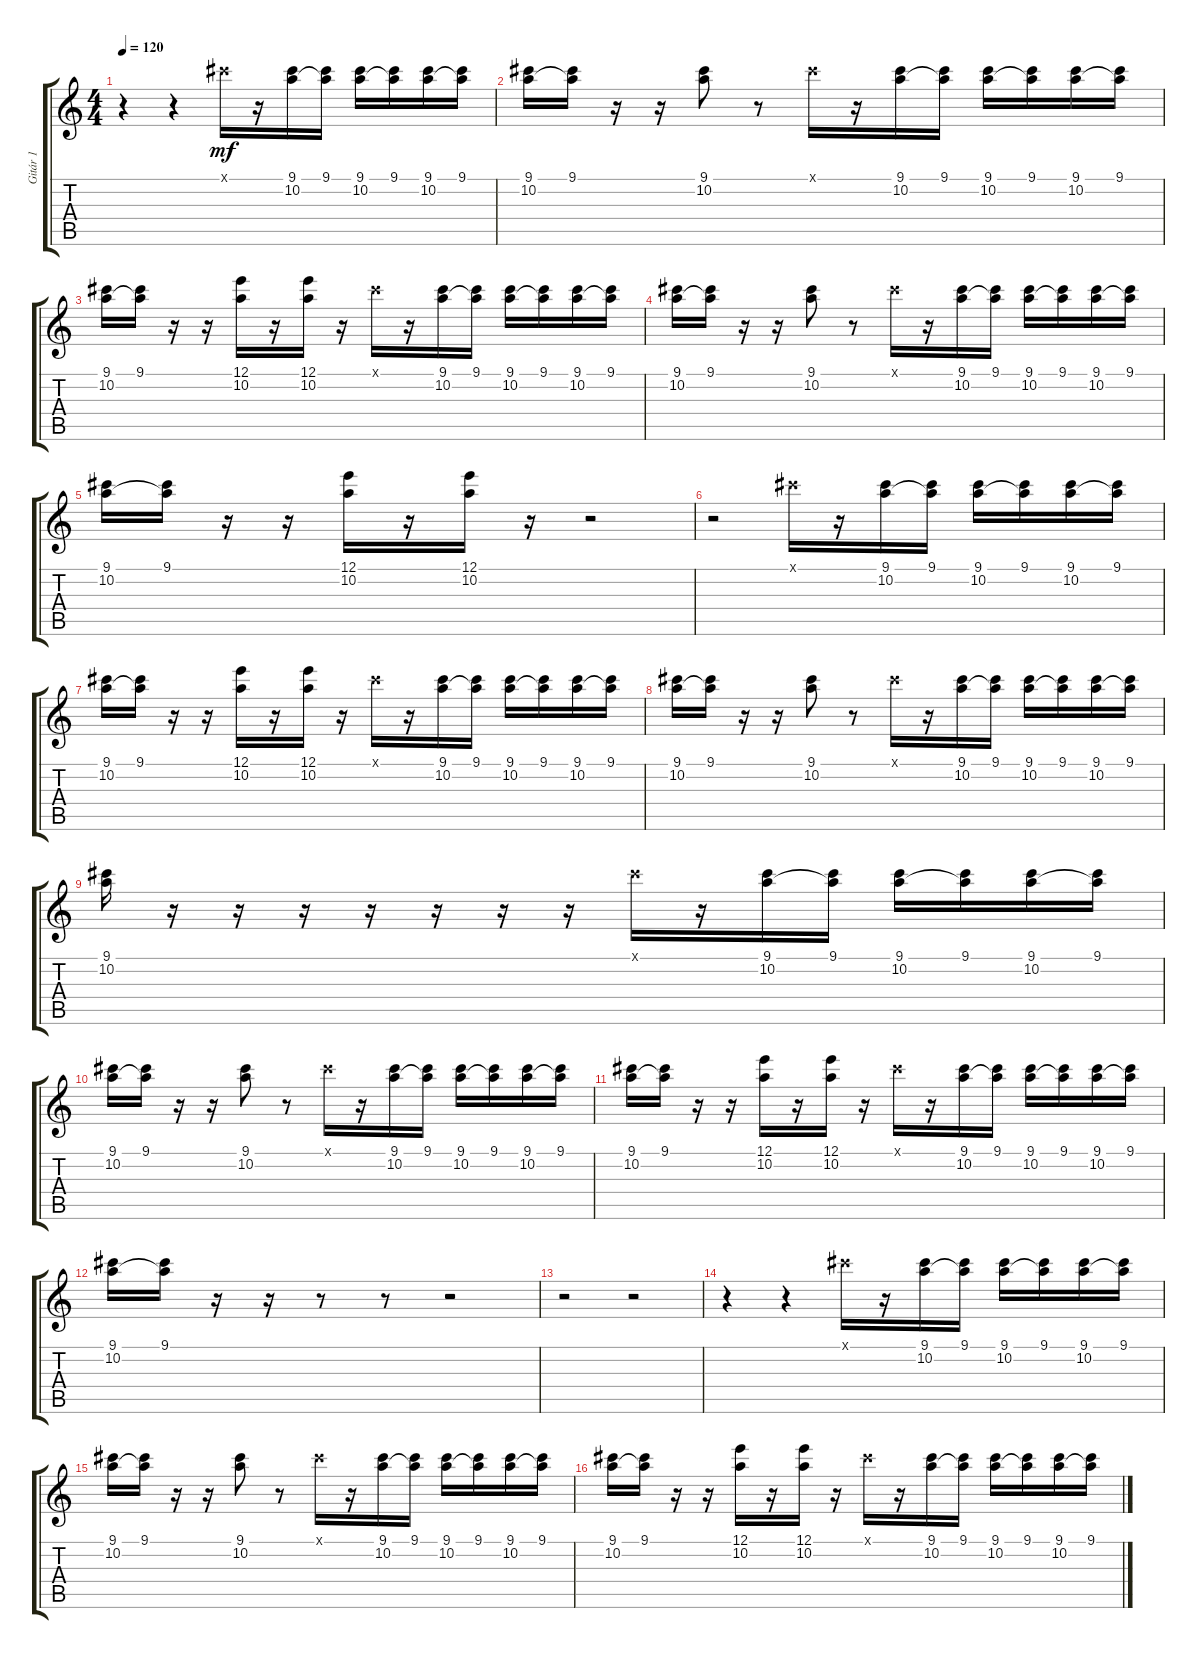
\track ("Gitár 1" "Gitár 1") {instrument acousticguitarsteel}
\staff {score tabs}
\tuning (E4 B3 G3 D3 A2 E2) {hide}
\ts (4 4)
\tempo 120
\clef g2
\ks c
r.4{dy mf} r.4 9.1{x}.16 r.16 (9.1 10.2).16 (9.1 10.2{t}).16 (9.1 10.2).16 (9.1 10.2{t}).16 (9.1 10.2).16 (9.1 10.2{t}).16 |
(9.1 10.2).16 (9.1 10.2{t}).16 r.16 r.16 (9.1 10.2).8 r.8 9.1{x}.16 r.16 (9.1 10.2).16 (9.1 10.2{t}).16 (9.1 10.2).16 (9.1 10.2{t}).16 (9.1 10.2).16 (9.1 10.2{t}).16 |
(9.1 10.2).16 (9.1 10.2{t}).16 r.16 r.16 (12.1 10.2).16 r.16 (12.1 10.2).16 r.16 9.1{x}.16 r.16 (9.1 10.2).16 (9.1 10.2{t}).16 (9.1 10.2).16 (9.1 10.2{t}).16 (9.1 10.2).16 (9.1 10.2{t}).16 |
(9.1 10.2).16 (9.1 10.2{t}).16 r.16 r.16 (9.1 10.2).8 r.8 9.1{x}.16 r.16 (9.1 10.2).16 (9.1 10.2{t}).16 (9.1 10.2).16 (9.1 10.2{t}).16 (9.1 10.2).16 (9.1 10.2{t}).16 |
(9.1 10.2).16 (9.1 10.2{t}).16 r.16 r.16 (12.1 10.2).16 r.16 (12.1 10.2).16 r.16 r.2 |
r.2 9.1{x}.16 r.16 (9.1 10.2).16 (9.1 10.2{t}).16 (9.1 10.2).16 (9.1 10.2{t}).16 (9.1 10.2).16 (9.1 10.2{t}).16 |
(9.1 10.2).16 (9.1 10.2{t}).16 r.16 r.16 (12.1 10.2).16 r.16 (12.1 10.2).16 r.16 9.1{x}.16 r.16 (9.1 10.2).16 (9.1 10.2{t}).16 (9.1 10.2).16 (9.1 10.2{t}).16 (9.1 10.2).16 (9.1 10.2{t}).16 |
(9.1 10.2).16 (9.1 10.2{t}).16 r.16 r.16 (9.1 10.2).8 r.8 9.1{x}.16 r.16 (9.1 10.2).16 (9.1 10.2{t}).16 (9.1 10.2).16 (9.1 10.2{t}).16 (9.1 10.2).16 (9.1 10.2{t}).16 |
(9.1 10.2).16 r.16 r.16 r.16 r.16 r.16 r.16 r.16 9.1{x}.16 r.16 (9.1 10.2).16 (9.1 10.2{t}).16 (9.1 10.2).16 (9.1 10.2{t}).16 (9.1 10.2).16 (9.1 10.2{t}).16 |
(9.1 10.2).16 (9.1 10.2{t}).16 r.16 r.16 (9.1 10.2).8 r.8 9.1{x}.16 r.16 (9.1 10.2).16 (9.1 10.2{t}).16 (9.1 10.2).16 (9.1 10.2{t}).16 (9.1 10.2).16 (9.1 10.2{t}).16 |
(9.1 10.2).16 (9.1 10.2{t}).16 r.16 r.16 (12.1 10.2).16 r.16 (12.1 10.2).16 r.16 9.1{x}.16 r.16 (9.1 10.2).16 (9.1 10.2{t}).16 (9.1 10.2).16 (9.1 10.2{t}).16 (9.1 10.2).16 (9.1 10.2{t}).16 |
(9.1 10.2).16 (9.1 10.2{t}).16 r.16 r.16 r.8 r.8 r.2 |
r.2 r.2 |
r.4 r.4 9.1{x}.16 r.16 (9.1 10.2).16 (9.1 10.2{t}).16 (9.1 10.2).16 (9.1 10.2{t}).16 (9.1 10.2).16 (9.1 10.2{t}).16 |
(9.1 10.2).16 (9.1 10.2{t}).16 r.16 r.16 (9.1 10.2).8 r.8 9.1{x}.16 r.16 (9.1 10.2).16 (9.1 10.2{t}).16 (9.1 10.2).16 (9.1 10.2{t}).16 (9.1 10.2).16 (9.1 10.2{t}).16 |
(9.1 10.2).16 (9.1 10.2{t}).16 r.16 r.16 (12.1 10.2).16 r.16 (12.1 10.2).16 r.16 9.1{x}.16 r.16 (9.1 10.2).16 (9.1 10.2{t}).16 (9.1 10.2).16 (9.1 10.2{t}).16 (9.1 10.2).16 (9.1 10.2{t}).16
